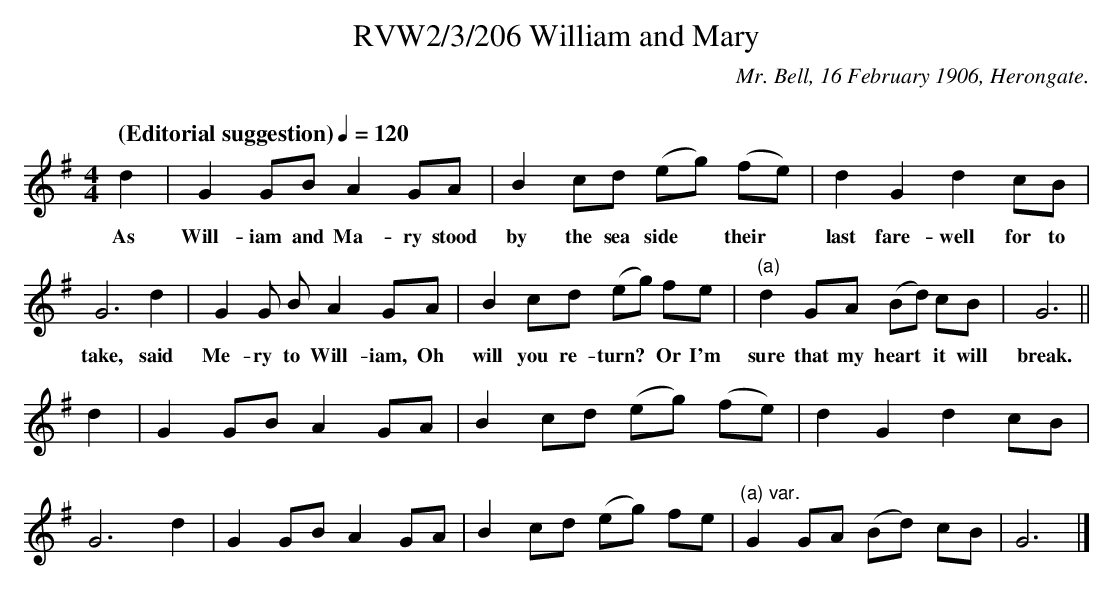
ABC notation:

X:1
T:RVW2/3/206 William and Mary
C:Mr. Bell, 16 February 1906, Herongate.
C:
L:1/8
Q: "(Editorial suggestion)" 1/4=120
M:4/4
K:G
d2| G2 GB A2 GA | B2cd (eg) (fe) | d2 G2 d2 cB|$
w: As |Will-iam and Ma-ry stood | by the sea side* their* | last fare-well for to |$
G6 d2 | G2 G B A2 GA | B2 cd (eg) fe | "(a)"d2 GA (Bd)  cB | G6||$
w: take, said | Me-ry to Will-iam, Oh | will you re-turn?* Or I'm sure that my heart* it will break.|$
d2| G2 GB A2 GA | B2cd (eg) (fe) | d2 G2 d2 cB|$
w:
G6 d2 | G2 GB A2 GA | B2 cd (eg) fe | "(a) var."G2 GA (Bd)  cB | G6|]$
w:
